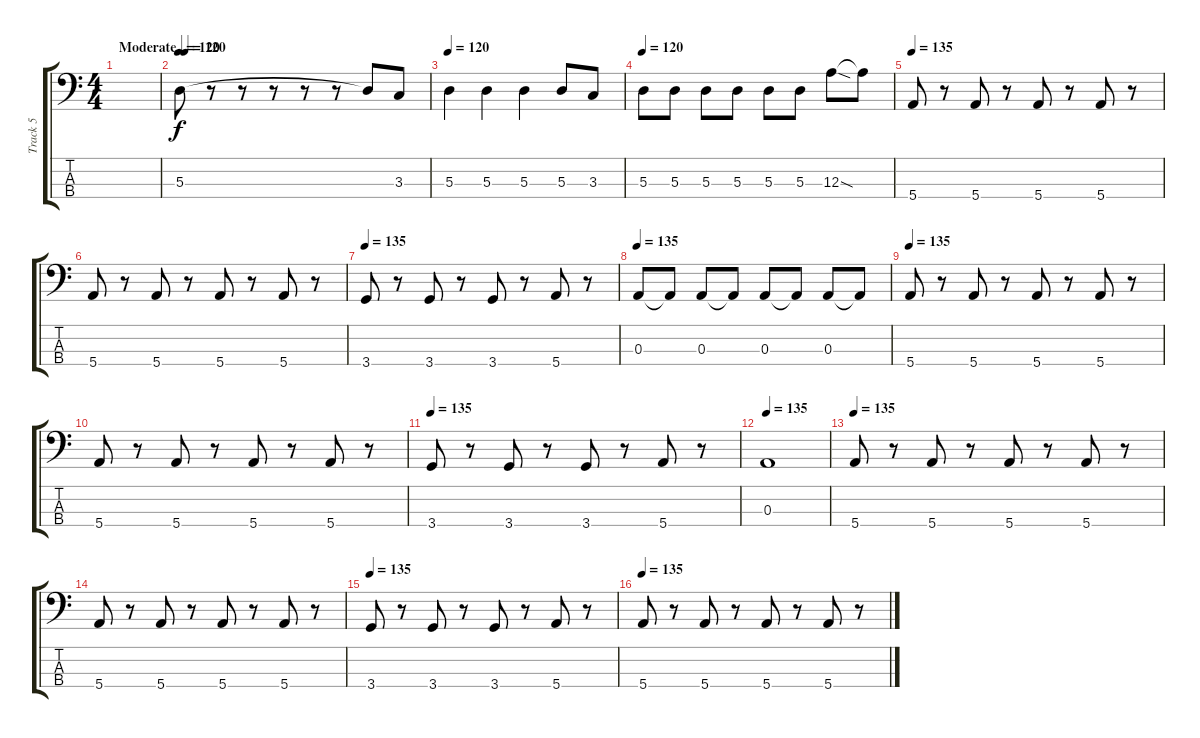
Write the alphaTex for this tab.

\track ("Track 5" "Track 5") {instrument electricbassfinger}
\staff {score tabs}
\tuning (G2 D2 A1 E1) {hide}
\ts (4 4)
\tempo (120 "Moderate")
\clef f4
\ks c
|
\tempo 120
5.3.8 r.8 r.8 r.8 r.8 r.8 5.3{t}.8 3.3.8 |
\tempo 120
5.3.4 5.3.4 5.3.4 5.3.8 3.3.8 |
\tempo 120
5.3.8 5.3.8 5.3.8 5.3.8 5.3.8 5.3.8 12.3{sod}.8 12.3{t}.8 |
\tempo 135
5.4.8 r.8 5.4.8 r.8 5.4.8 r.8 5.4.8 r.8 |
5.4.8 r.8 5.4.8 r.8 5.4.8 r.8 5.4.8 r.8 |
\tempo 135
3.4.8 r.8 3.4.8 r.8 3.4.8 r.8 5.4.8 r.8 |
\tempo 135
0.3.8 0.3{t}.8 0.3.8 0.3{t}.8 0.3.8 0.3{t}.8 0.3.8 0.3{t}.8 |
\tempo 135
5.4.8 r.8 5.4.8 r.8 5.4.8 r.8 5.4.8 r.8 |
5.4.8 r.8 5.4.8 r.8 5.4.8 r.8 5.4.8 r.8 |
\tempo 135
3.4.8 r.8 3.4.8 r.8 3.4.8 r.8 5.4.8 r.8 |
\tempo 135
0.3.1 |
\tempo 135
5.4.8 r.8 5.4.8 r.8 5.4.8 r.8 5.4.8 r.8 |
5.4.8 r.8 5.4.8 r.8 5.4.8 r.8 5.4.8 r.8 |
\tempo 135
3.4.8 r.8 3.4.8 r.8 3.4.8 r.8 5.4.8 r.8 |
\tempo 135
5.4.8 r.8 5.4.8 r.8 5.4.8 r.8 5.4.8 r.8
